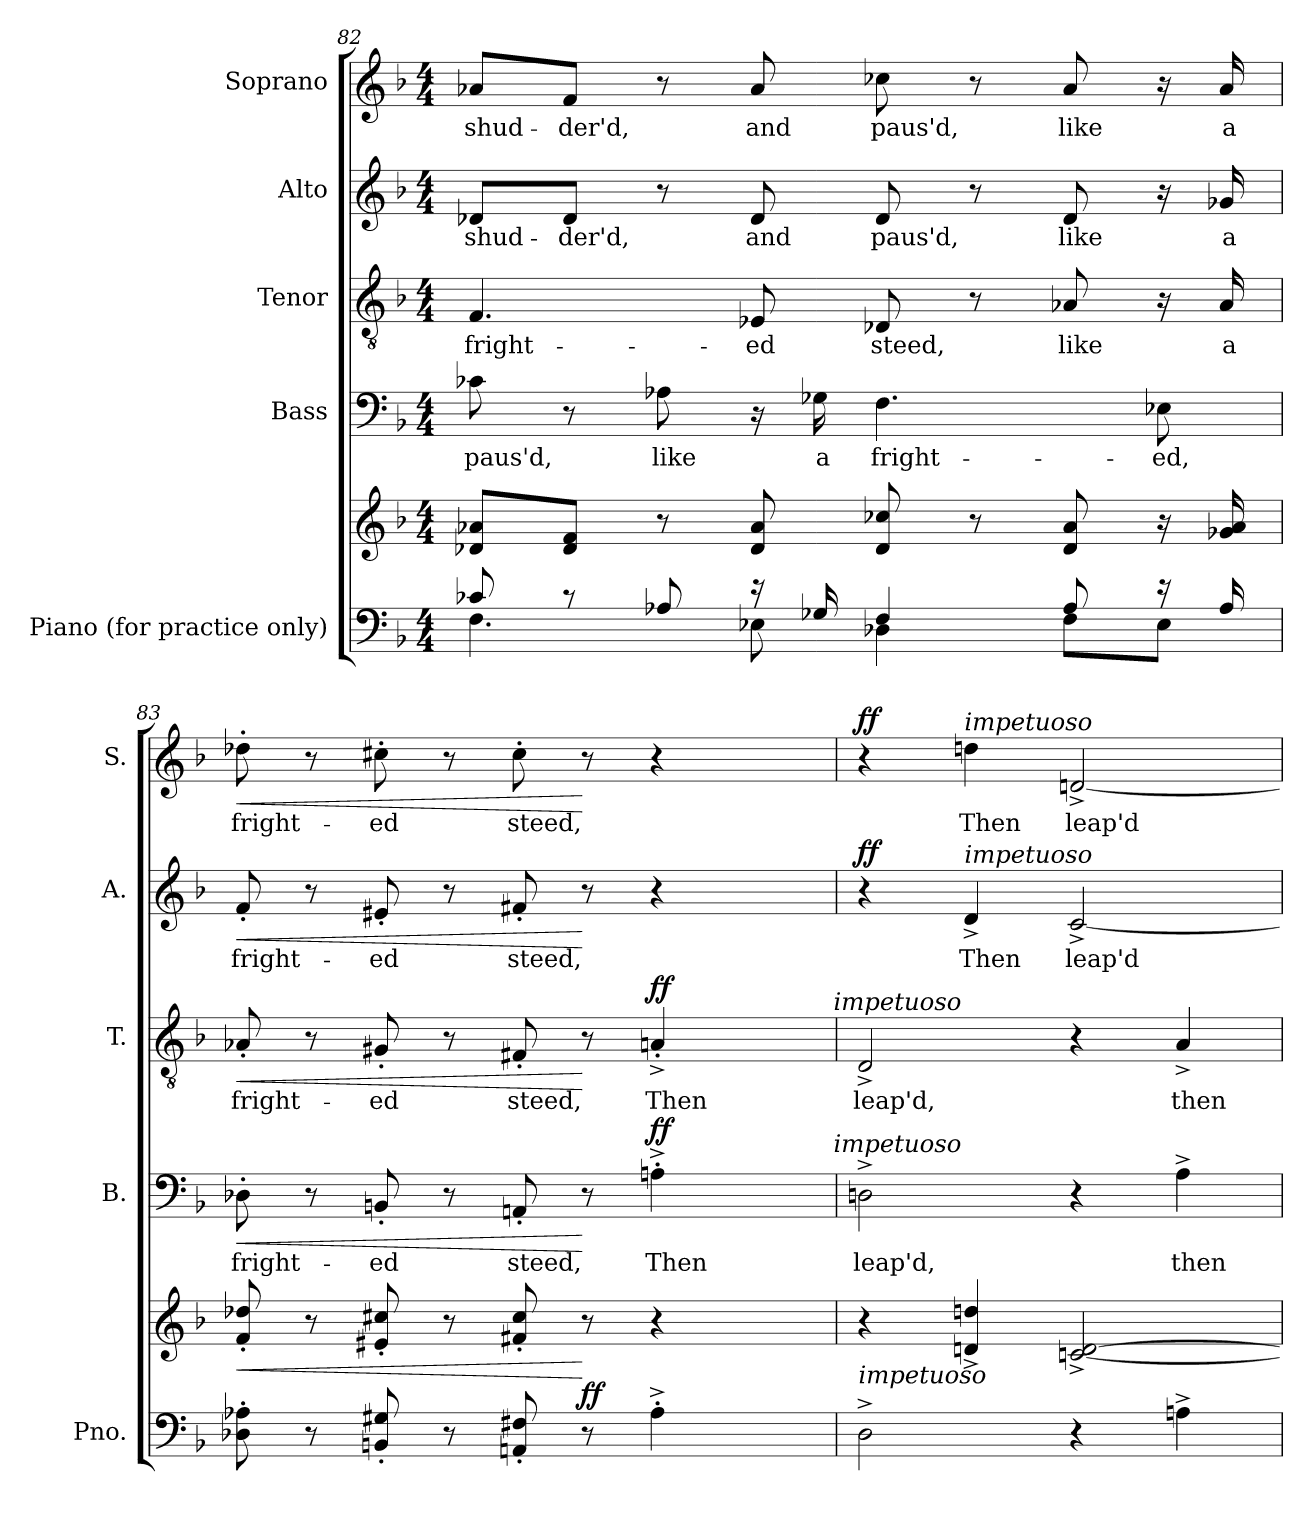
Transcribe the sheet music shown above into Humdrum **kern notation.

**kern	**kern	**dynam	**kern	**text	**dynam	**kern	**text	**dynam	**kern	**text	**dynam	**kern	**text	**dynam
*part5	*part5	*part5	*part4	*part4	*part4	*part3	*part3	*part3	*part2	*part2	*part2	*part1	*part1	*part1
*staff6	*staff5	*staff5/6	*staff4	*staff4	*staff4	*staff3	*staff3	*staff3	*staff2	*staff2	*staff2	*staff1	*staff1	*staff1
*I"Piano (for  practice only)	*	*	*I"Bass	*	*	*I"Tenor	*	*	*I"Alto	*	*	*I"Soprano	*	*
*I'Pno.	*	*	*I'B.	*	*	*I'T.	*	*	*I'A.	*	*	*I'S.	*	*
!!LO:PB:g=z
*clefF4	*clefG2	*	*clefF4	*	*	*clefGv2	*	*	*clefG2	*	*	*clefG2	*	*
*	*	*	*	*	*	*ITrd7c12	*	*	*	*	*	*	*	*
*k[b-]	*k[b-]	*	*k[b-]	*	*	*k[b-]	*	*	*k[b-]	*	*	*k[b-]	*	*
*F:	*F:	*	*F:	*	*	*F:	*	*	*F:	*	*	*F:	*	*
*M4/4	*M4/4	*	*M4/4	*	*	*M4/4	*	*	*M4/4	*	*	*M4/4	*	*
=82	=82	=82	=82	=82	=82	=82	=82	=82	=82	=82	=82	=82	=82	=82
*^	*	*	*	*	*	*	*	*	*	*	*	*	*	*
!	!	!	!	!	!LO:LY:b:color=#000000	!	!	!	!	!	!	!	!	!	!
!	!	!	!	!	!	!	!	!LO:LY:b:color=#000000	!	!	!	!	!	!	!
!	!	!	!	!	!	!	!	!	!	!	!LO:LY:b:color=#000000	!	!	!	!
!	!	!	!	!	!	!	!	!	!	!	!	!	!	!LO:LY:b:color=#000000	!
8c-Xi/	4.Fi\	8d-Xi/ 8a-XiL	.	8c-Xi\	paus'd,	.	4.FFi/	fright-	.	8d-Xi/L	shud-	.	8a-Xi/L	shud-	.
!	!	!	!	!	!	!	!	!	!	!	!LO:LY:b:color=#000000	!	!	!	!
!	!	!	!	!	!	!	!	!	!	!	!	!	!	!LO:LY:b:color=#000000	!
8r	.	8d-i/ 8fiJ	.	8r	.	.	.	.	.	8d-i/J	-der'd,	.	8fi/J	-der'd,	.
!	!	!	!	!	!LO:LY:b:color=#000000	!	!	!	!	!	!	!	!	!	!
8A-Xi/	.	8r	.	8A-Xi\	like	.	.	.	.	8r	.	.	8r	.	.
!	!	!	!	!	!	!	!	!LO:LY:b:color=#000000	!	!	!	!	!	!	!
!	!	!	!	!	!	!	!	!	!	!	!LO:LY:b:color=#000000	!	!	!	!
!	!	!	!	!	!	!	!	!	!	!	!	!	!	!LO:LY:b:color=#000000	!
16r	8E-Xi\	8d-i/ 8a-i	.	16r	.	.	8EE-Xi/	-ed	.	8d-i/	and	.	8a-i/	and	.
!	!	!	!	!	!LO:LY:b:color=#000000	!	!	!	!	!	!	!	!	!	!
16G-Xi/	.	.	.	16G-Xi\	a	.	.	.	.	.	.	.	.	.	.
!	!	!	!	!	!LO:LY:b:color=#000000	!	!	!	!	!	!	!	!	!	!
!	!	!	!	!	!	!	!	!LO:LY:b:color=#000000	!	!	!	!	!	!	!
!	!	!	!	!	!	!	!	!	!	!	!LO:LY:b:color=#000000	!	!	!	!
!	!	!	!	!	!	!	!	!	!	!	!	!	!	!LO:LY:b:color=#000000	!
4Fi/	4D-Xi\	8d-i/ 8cc-Xi	.	4.Fi\	fright-	.	8DD-Xi/	steed,	.	8d-i/	paus'd,	.	8cc-Xi\	paus'd,	.
.	.	8r	.	.	.	.	8r	.	.	8r	.	.	8r	.	.
!	!	!	!	!	!	!	!	!LO:LY:b:color=#000000	!	!	!	!	!	!	!
!	!	!	!	!	!	!	!	!	!	!	!LO:LY:b:color=#000000	!	!	!	!
!	!	!	!	!	!	!	!	!	!	!	!	!	!	!LO:LY:b:color=#000000	!
8A-i/	8Fi\L	8d-i/ 8a-i	.	.	.	.	8AA-Xi/	like	.	8d-i/	like	.	8a-i/	like	.
!	!	!	!	!	!LO:LY:b:color=#000000	!	!	!	!	!	!	!	!	!	!
16r	8E-i\J	16r	.	8E-Xi\	-ed,	.	16r	.	.	16r	.	.	16r	.	.
!	!	!	!	!	!	!	!	!LO:LY:b:color=#000000	!	!	!	!	!	!	!
!	!	!	!	!	!	!	!	!	!	!	!LO:LY:b:color=#000000	!	!	!	!
!	!	!	!	!	!	!	!	!	!	!	!	!	!	!LO:LY:b:color=#000000	!
16A-i/	.	16g-Xi/ 16a-i	.	.	.	.	16AA-i/	a	.	16g-Xi/	a	.	16a-i/	a	.
*v	*v	*	*	*	*	*	*	*	*	*	*	*	*	*	*
=83	=83	=83	=83	=83	=83	=83	=83	=83	=83	=83	=83	=83	=83	=83
!	!	!LO:HP:b	!	!	!	!	!	!	!	!	!	!	!	!
!	!	!	!	!LO:LY:b:color=#000000	!LO:HP:b	!	!	!	!	!	!	!	!	!
!	!	!	!	!	!	!	!LO:LY:b:color=#000000	!LO:HP:b	!	!	!	!	!	!
!	!	!	!	!	!	!	!	!	!	!LO:LY:b:color=#000000	!LO:HP:b	!	!	!
!	!	!	!	!	!	!	!	!	!	!	!	!	!LO:LY:b:color=#000000	!LO:HP:b
*	*	*	*^	*	*	*^	*	*	*	*	*	*	*	*
8D-Xi\' 8A-Xi'	8fi/' 8dd-Xi'	<	8D-X'i\	2ryy	fright-	<	8AA-X'i/	2ryy	fright-	<	8f'i/	fright-	<	8dd-X'i\	fright-	<
8r	8r	.	8r	.	.	.	8r	.	.	.	8r	.	.	8r	.	.
!	!	!	!	!	!LO:LY:b:color=#000000	!	!	!	!	!	!	!	!	!	!	!
!	!	!	!	!	!	!	!	!	!LO:LY:b:color=#000000	!	!	!	!	!	!	!
!	!	!	!	!	!	!	!	!	!	!	!	!LO:LY:b:color=#000000	!	!	!	!
!	!	!	!	!	!	!	!	!	!	!	!	!	!	!	!LO:LY:b:color=#000000	!
8BBni/' 8G#Xi'	8e#Xi/' 8cc#Xi'	.	8BBn'i/	.	-ed	.	8GG#X'i/	.	-ed	.	8e#X'i/	-ed	.	8cc#X'i\	-ed	.
8r	8r	.	8r	.	.	.	8r	.	.	.	8r	.	.	8r	.	.
!	!	!	!	!	!LO:LY:b:color=#000000	!	!	!	!	!	!	!	!	!	!	!
!	!	!	!	!	!	!	!	!	!LO:LY:b:color=#000000	!	!	!	!	!	!	!
!	!	!	!	!	!	!	!	!	!	!	!	!LO:LY:b:color=#000000	!	!	!	!
!	!	!	!	!	!	!	!	!	!	!	!	!	!	!	!LO:LY:b:color=#000000	!
8AAni/' 8F#Xi'	8f#Xi/' 8cc#i'	.	8AAn'i/	4ryy	steed,	.	8FF#X'i/	4ryy	steed,	.	8f#X'i/	steed,	.	8cc#'i\	steed,	.
8r	8r	[ ff	8r	.	.	[	8r	.	.	[	8r	.	[	8r	.	[
!	!	!	!	!	!LO:LY:b:color=#000000	!	!	!	!	!	!	!	!	!	!	!
!	!	!	!	!	!	!	!	!	!LO:LY:b:color=#000000	!	!	!	!	!	!	!
4A-'^i\	4r	.	4An'^i\	8ryy	Then	ff	4AAn'^i/	8ryy	Then	ff	4r	.	.	4r	.	.
.	.	.	.	16ryy	.	.	.	16ryy	.	.	.	.	.	.	.	.
.	.	.	.	32ryy	.	.	.	32ryy	.	.	.	.	.	.	.	.
.	.	.	.	64ryy	.	.	.	64ryy	.	.	.	.	.	.	.	.
.	.	.	.	128...ryy	.	.	.	128...ryy	.	.	.	.	.	.	.	.
!	!	!	!	!	!	!	!	!LO:TX:a:i:t=impetuoso	!	!	!	!	!	!	!	!
!	!	!	!	!LO:TX:a:i:t=impetuoso	!	!	!	!	!	!	!	!	!	!	!	!
.	.	.	.	1024ryy	.	.	.	1024ryy	.	.	.	.	.	.	.	.
*	*	*	*v	*v	*	*	*	*	*	*	*	*	*	*	*	*
*	*	*	*	*	*	*v	*v	*	*	*	*	*	*	*	*
=84	=84	=84	=84	=84	=84	=84	=84	=84	=84	=84	=84	=84	=84	=84
*	*	*	*^	*	*	*^	*	*	*	*	*	*	*	*
!	!	!	!	!	!LO:LY:b:color=#000000	!	!	!	!	!	!	!	!	!	!	!
*	*	*	*v	*v	*	*	*	*	*	*	*	*	*	*	*	*
*	*	*	*	*	*	*v	*v	*	*	*	*	*	*	*	*
*	*	*	*^	*	*	*^	*	*	*	*	*	*	*	*
!	!LO:TX:b:i:t=impetuoso	!	!	!	!	!	!	!	!	!	!	!	!	!	!	!
!	!	!	!	!	!	!	!	!	!LO:LY:b:color=#000000	!	!	!	!	!	!	!
*	*	*	*v	*v	*	*	*	*	*	*	*	*	*	*	*	*
*	*	*	*	*	*	*v	*v	*	*	*	*	*	*	*	*
2D^i\	4r	.	2Dn^i\	leap'd,	.	2DD^i/	leap'd,	.	4r	.	ff	4r	.	ff
!	!	!	!	!	!	!	!	!	!	!LO:LY:b:color=#000000	!	!	!	!
!	!	!	!	!	!	!	!	!	!	!	!	!LO:TX:a:i:t=impetuoso	!	!
!	!	!	!	!	!	!	!	!	!LO:TX:a:i:t=impetuoso	!	!	!	!	!
!	!	!	!	!	!	!	!	!	!	!	!	!	!LO:LY:b:color=#000000	!
.	4dni/^ 4ddni^	.	.	.	.	.	.	.	4d^i/	Then	.	4ddni\	Then	.
!	!	!	!	!	!	!	!	!	!	!LO:LY:b:color=#000000	!	!	!	!
!	!	!	!	!	!	!	!	!	!	!	!	!	!LO:LY:b:color=#000000	!
4r	[<2cni/^ [>2di^	.	4r	.	.	4r	.	.	[<2c^i/	leap'd	.	[<2dn^i/	leap'd	.
!	!	!	!	!LO:LY:b:color=#000000	!	!	!	!	!	!	!	!	!	!
!	!	!	!	!	!	!	!LO:LY:b:color=#000000	!	!	!	!	!	!	!
4An^i\	.	.	4A^i\	then	.	4AA^i/	then	.	.	.	.	.	.	.
=	=	=	=	=	=	=	=	=	=	=	=	=	=	=
*-	*-	*-	*-	*-	*-	*-	*-	*-	*-	*-	*-	*-	*-	*-
